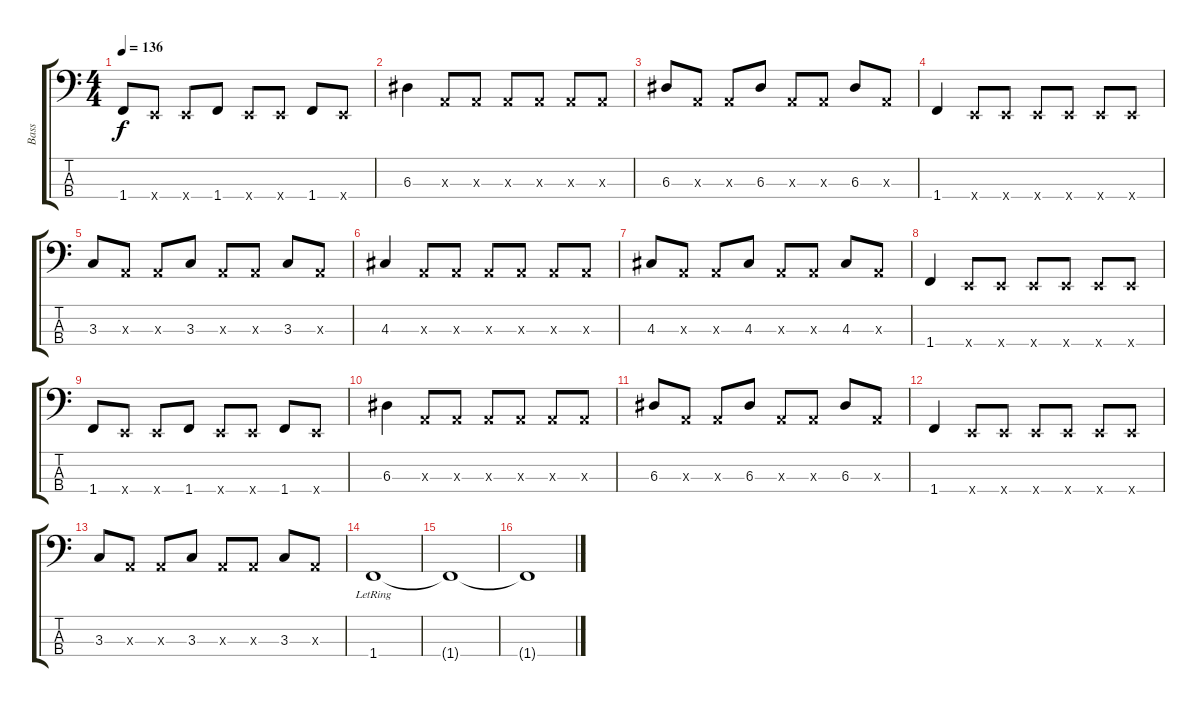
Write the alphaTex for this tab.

\track ("Bass" "Bass") {instrument electricbassfinger}
\staff {score tabs}
\tuning (G2 D2 A1 E1) {hide}
\ts (4 4)
\tempo 136
\clef f4
\ks c
1.4.8{dy f} 0.4{x}.8 0.4{x}.8 1.4.8 0.4{x}.8 0.4{x}.8 1.4.8 0.4{x}.8 |
6.3.4 0.3{x}.8 0.3{x}.8 0.3{x}.8 0.3{x}.8 0.3{x}.8 0.3{x}.8 |
6.3.8 0.3{x}.8 0.3{x}.8 6.3.8 0.3{x}.8 0.3{x}.8 6.3.8 0.3{x}.8 |
1.4.4 0.4{x}.8 0.4{x}.8 0.4{x}.8 0.4{x}.8 0.4{x}.8 0.4{x}.8 |
3.3.8 0.3{x}.8 0.3{x}.8 3.3.8 0.3{x}.8 0.3{x}.8 3.3.8 0.3{x}.8 |
4.3.4 0.3{x}.8 0.3{x}.8 0.3{x}.8 0.3{x}.8 0.3{x}.8 0.3{x}.8 |
4.3.8 0.3{x}.8 0.3{x}.8 4.3.8 0.3{x}.8 0.3{x}.8 4.3.8 0.3{x}.8 |
1.4.4 0.4{x}.8 0.4{x}.8 0.4{x}.8 0.4{x}.8 0.4{x}.8 0.4{x}.8 |
1.4.8 0.4{x}.8 0.4{x}.8 1.4.8 0.4{x}.8 0.4{x}.8 1.4.8 0.4{x}.8 |
6.3.4 0.3{x}.8 0.3{x}.8 0.3{x}.8 0.3{x}.8 0.3{x}.8 0.3{x}.8 |
6.3.8 0.3{x}.8 0.3{x}.8 6.3.8 0.3{x}.8 0.3{x}.8 6.3.8 0.3{x}.8 |
1.4.4 0.4{x}.8 0.4{x}.8 0.4{x}.8 0.4{x}.8 0.4{x}.8 0.4{x}.8 |
3.3.8 0.3{x}.8 0.3{x}.8 3.3.8 0.3{x}.8 0.3{x}.8 3.3.8 0.3{x}.8 |
1.4{lr}.1{volume 2} |
1.4{t}.1 |
1.4{t}.1
